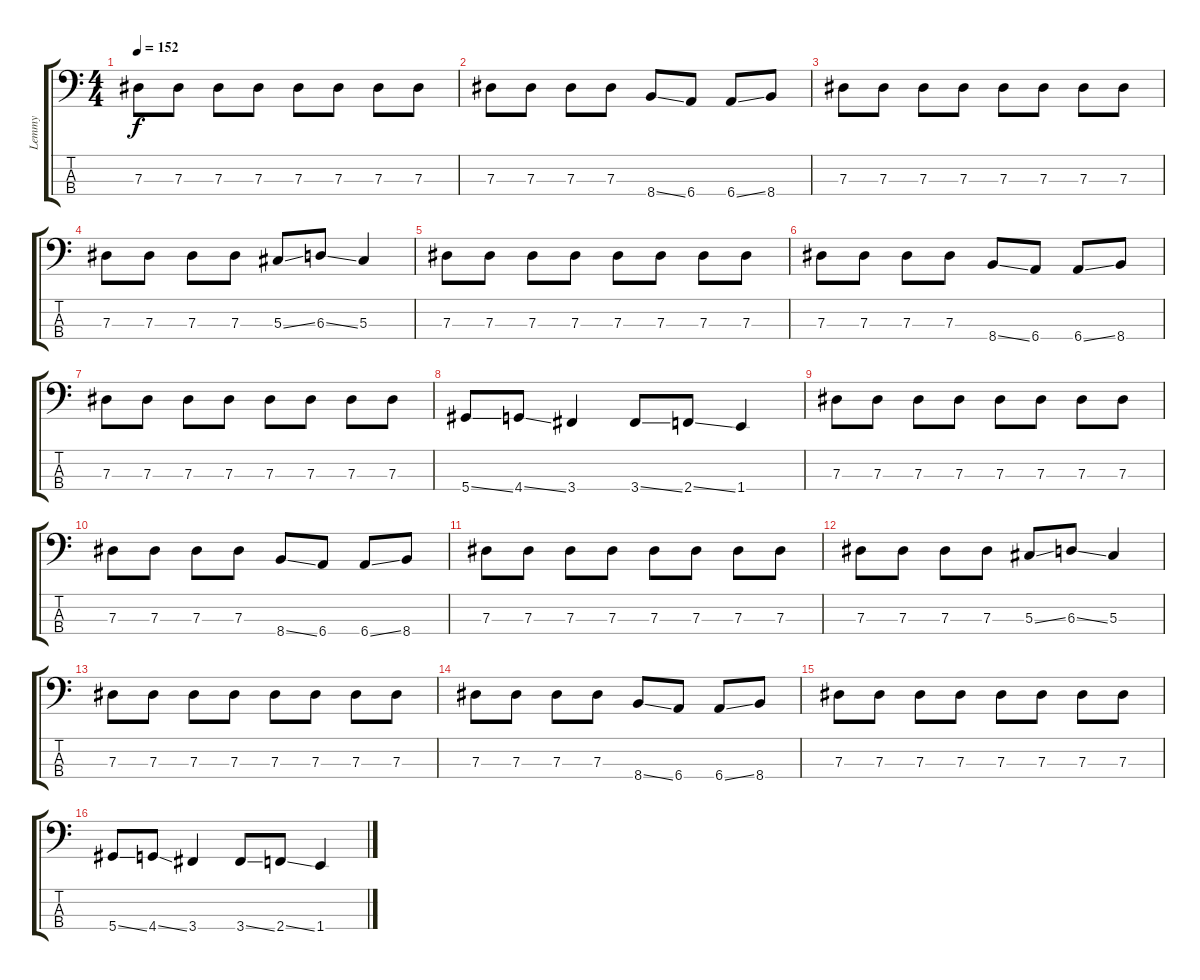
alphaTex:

\track ("Lemmy" "Lemmy") {instrument electricbasspick}
\staff {score tabs}
\tuning (Gb2 Db2 Ab1 Eb1) {hide}
\ts (4 4)
\tempo 152
\clef f4
\ks c
7.3.8{dy f} 7.3.8 7.3.8 7.3.8 7.3.8 7.3.8 7.3.8 7.3.8 |
7.3.8 7.3.8 7.3.8 7.3.8 8.4{ss}.8 6.4.8 6.4{ss}.8 8.4.8 |
7.3.8 7.3.8 7.3.8 7.3.8 7.3.8 7.3.8 7.3.8 7.3.8 |
7.3.8 7.3.8 7.3.8 7.3.8 5.3{ss}.8 6.3{ss}.8 5.3.4 |
7.3.8 7.3.8 7.3.8 7.3.8 7.3.8 7.3.8 7.3.8 7.3.8 |
7.3.8 7.3.8 7.3.8 7.3.8 8.4{ss}.8 6.4.8 6.4{ss}.8 8.4.8 |
7.3.8 7.3.8 7.3.8 7.3.8 7.3.8 7.3.8 7.3.8 7.3.8 |
5.4{ss}.8 4.4{ss}.8 3.4.4 3.4{ss}.8 2.4{ss}.8 1.4.4 |
7.3.8 7.3.8 7.3.8 7.3.8 7.3.8 7.3.8 7.3.8 7.3.8 |
7.3.8 7.3.8 7.3.8 7.3.8 8.4{ss}.8 6.4.8 6.4{ss}.8 8.4.8 |
7.3.8 7.3.8 7.3.8 7.3.8 7.3.8 7.3.8 7.3.8 7.3.8 |
7.3.8 7.3.8 7.3.8 7.3.8 5.3{ss}.8 6.3{ss}.8 5.3.4 |
7.3.8 7.3.8 7.3.8 7.3.8 7.3.8 7.3.8 7.3.8 7.3.8 |
7.3.8 7.3.8 7.3.8 7.3.8 8.4{ss}.8 6.4.8 6.4{ss}.8 8.4.8 |
7.3.8 7.3.8 7.3.8 7.3.8 7.3.8 7.3.8 7.3.8 7.3.8 |
5.4{ss}.8 4.4{ss}.8 3.4.4 3.4{ss}.8 2.4{ss}.8 1.4.4
